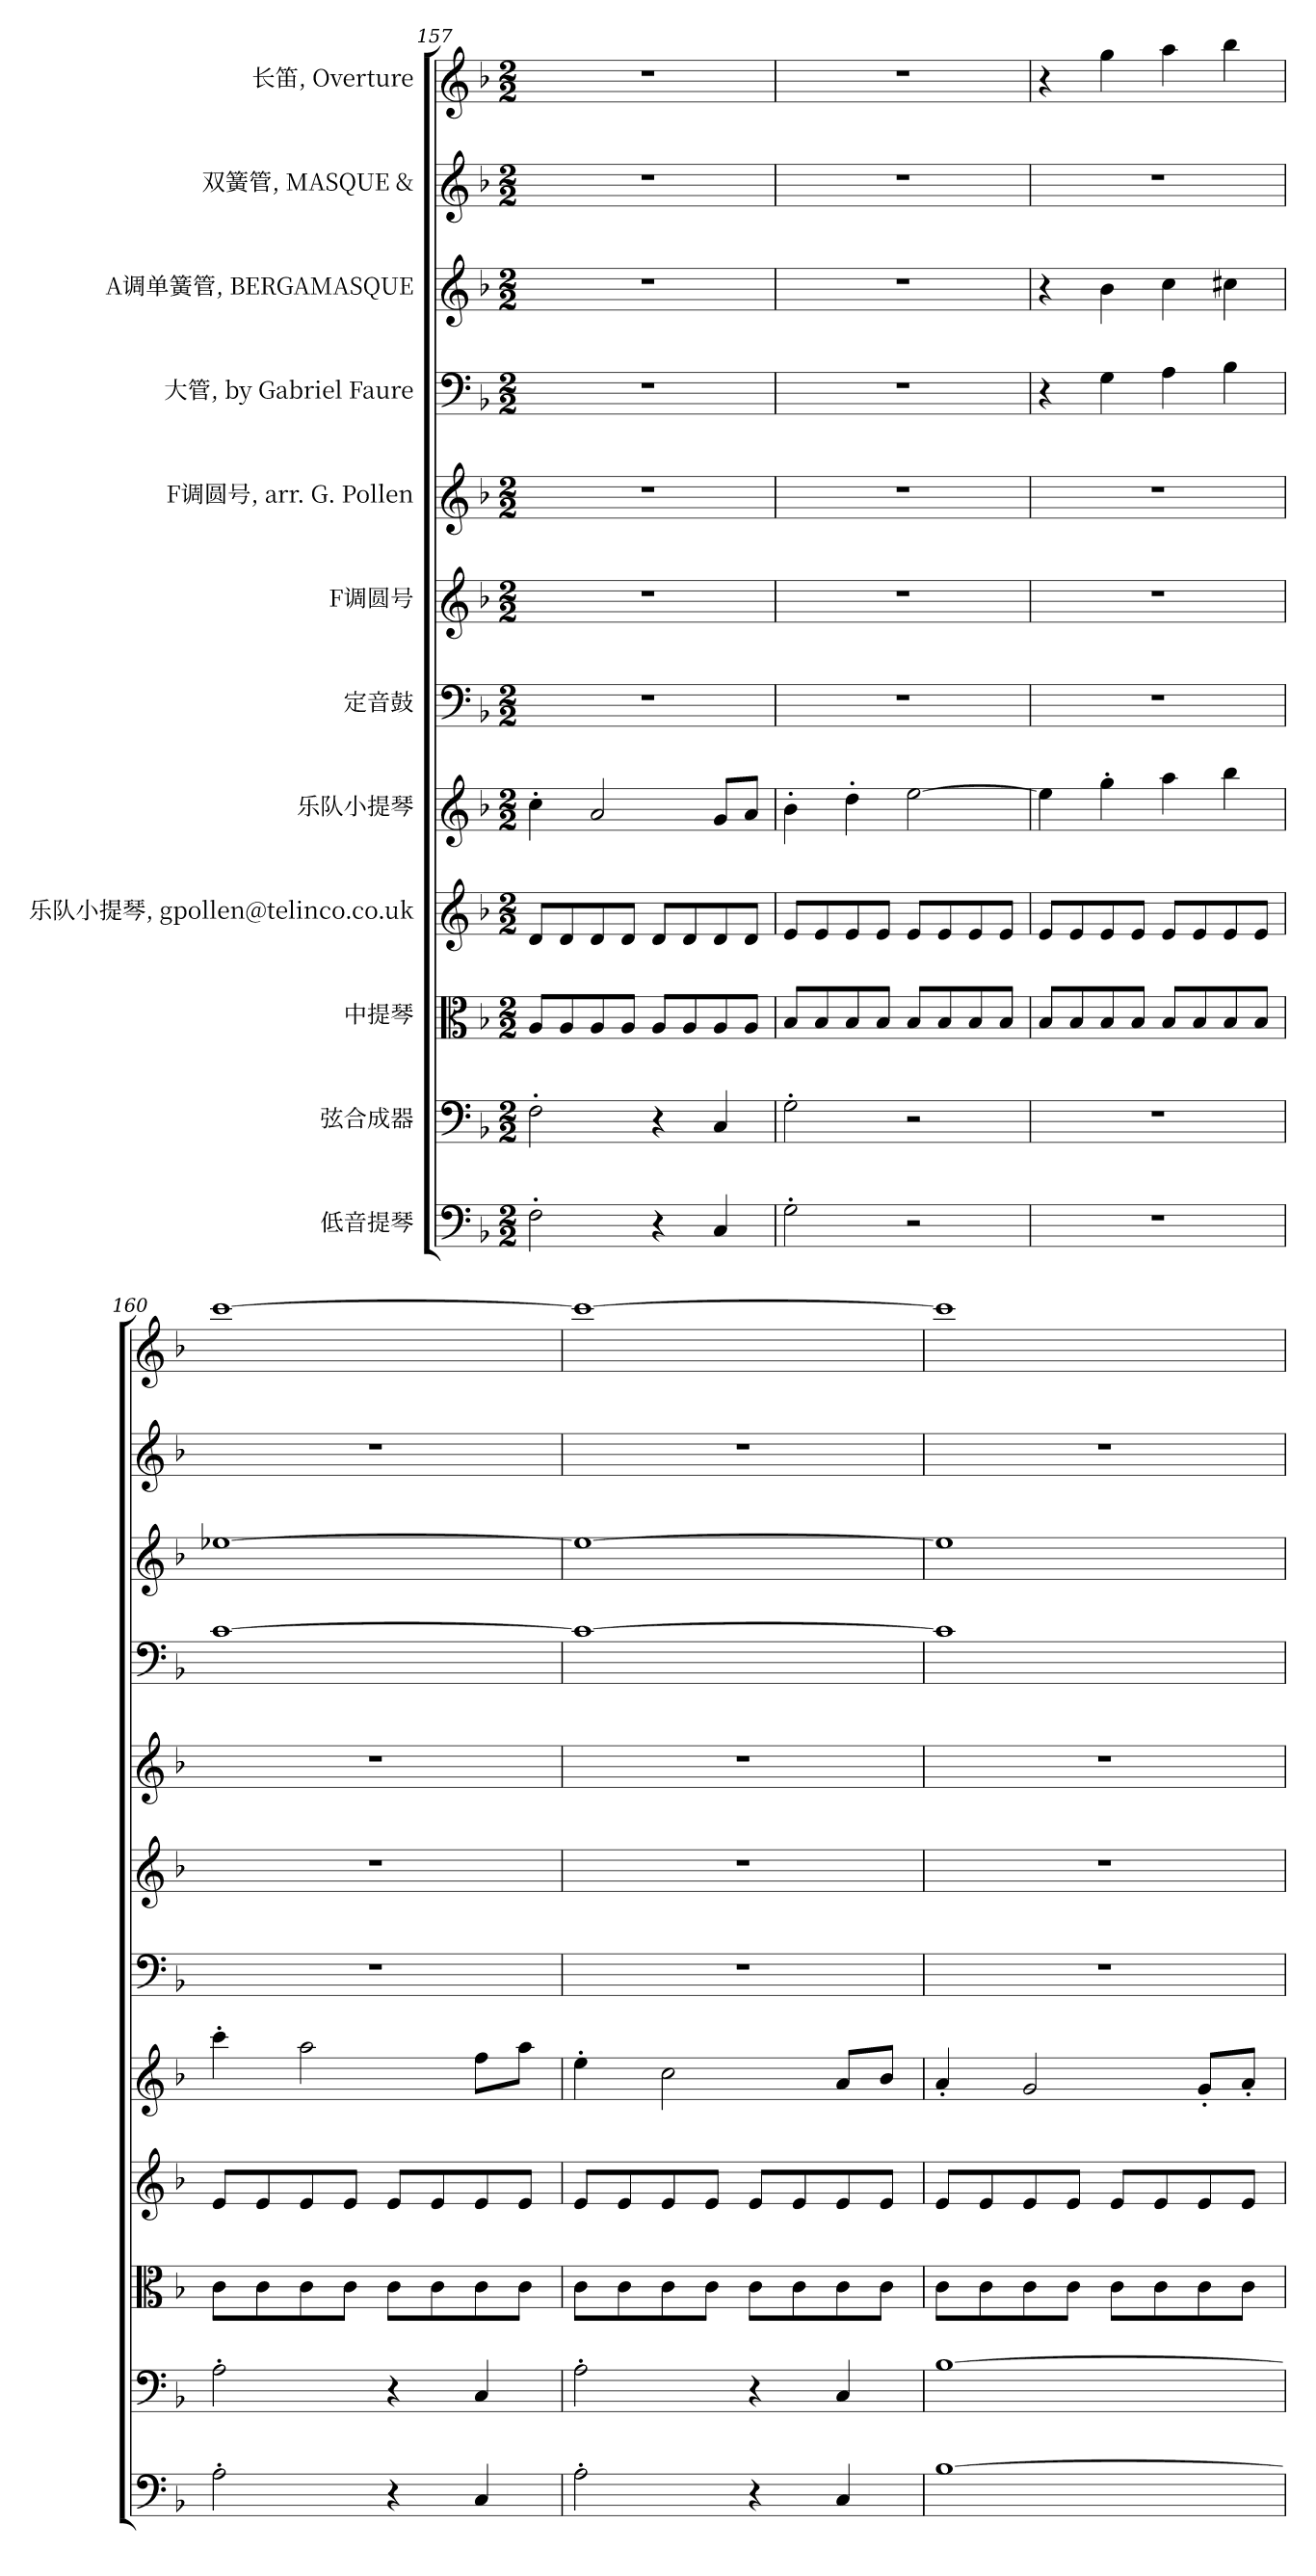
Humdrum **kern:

**kern	**kern	**kern	**kern	**kern	**kern	**kern	**kern	**kern	**kern	**kern	**kern
*part12	*part11	*part10	*part9	*part8	*part7	*part6	*part5	*part4	*part3	*part2	*part1
*staff12	*staff11	*staff10	*staff9	*staff8	*staff7	*staff6	*staff5	*staff4	*staff3	*staff2	*staff1
*I"低音提琴	*I"弦合成器	*I"中提琴	*I"乐队小提琴, gpollen@telinco.co.uk	*I"乐队小提琴	*I"定音鼓	*I"F调圆号	*I"F调圆号, arr. G. Pollen	*I"大管, by Gabriel Faure	*I"A调单簧管, BERGAMASQUE	*I"双簧管, MASQUE &amp;	*I"长笛, Overture
*clefF4	*clefF4	*clefC3	*clefG2	*clefG2	*clefF4	*clefG2	*clefG2	*clefF4	*clefG2	*clefG2	*clefG2
*ITrd7c12	*	*	*	*	*	*ITrd4c7	*ITrd4c7	*	*ITrd2c3	*	*
*k[b-]	*k[b-]	*k[b-]	*k[b-]	*k[b-]	*k[b-]	*k[b-e-]	*k[b-e-]	*k[b-]	*k[f#c#]	*k[b-]	*k[b-]
*M2/2	*M2/2	*M2/2	*M2/2	*M2/2	*M2/2	*M2/2	*M2/2	*M2/2	*M2/2	*M2/2	*M2/2
=157	=157	=157	=157	=157	=157	=157	=157	=157	=157	=157	=157
2FF'\	2F'\	8A/L	8d/L	4cc'\	1r	1r	1r	1r	1r	1r	1r
.	.	8A/	8d/	.	.	.	.	.	.	.	.
.	.	8A/	8d/	2a/	.	.	.	.	.	.	.
.	.	8A/J	8d/J	.	.	.	.	.	.	.	.
4r	4r	8A/L	8d/L	.	.	.	.	.	.	.	.
.	.	8A/	8d/	.	.	.	.	.	.	.	.
4CC/	4C/	8A/	8d/	8g/L	.	.	.	.	.	.	.
.	.	8A/J	8d/J	8a/J	.	.	.	.	.	.	.
=158	=158	=158	=158	=158	=158	=158	=158	=158	=158	=158	=158
2GG'\	2G'\	8B-/L	8e/L	4b-'\	1r	1r	1r	1r	1r	1r	1r
.	.	8B-/	8e/	.	.	.	.	.	.	.	.
.	.	8B-/	8e/	4dd'\	.	.	.	.	.	.	.
.	.	8B-/J	8e/J	.	.	.	.	.	.	.	.
2r	2r	8B-/L	8e/L	[2ee\	.	.	.	.	.	.	.
.	.	8B-/	8e/	.	.	.	.	.	.	.	.
.	.	8B-/	8e/	.	.	.	.	.	.	.	.
.	.	8B-/J	8e/J	.	.	.	.	.	.	.	.
!!LO:PB:g=z
=159	=159	=159	=159	=159	=159	=159	=159	=159	=159	=159	=159
1r	1r	8B-/L	8e/L	4ee\]	1r	1r	1r	4r	4r	1r	4r
.	.	8B-/	8e/	.	.	.	.	.	.	.	.
.	.	8B-/	8e/	4gg'\	.	.	.	4G\	4g\	.	4gg\
.	.	8B-/J	8e/J	.	.	.	.	.	.	.	.
.	.	8B-/L	8e/L	4aa\	.	.	.	4A\	4a\	.	4aa\
.	.	8B-/	8e/	.	.	.	.	.	.	.	.
.	.	8B-/	8e/	4bb-\	.	.	.	4B-\	4a#X\	.	4bb-\
.	.	8B-/J	8e/J	.	.	.	.	.	.	.	.
=160	=160	=160	=160	=160	=160	=160	=160	=160	=160	=160	=160
2AA'\	2A'\	8c\L	8e/L	4ccc'\	1r	1r	1r	[1c	[1ccn	1r	[1ccc
.	.	8c\	8e/	.	.	.	.	.	.	.	.
.	.	8c\	8e/	2aa\	.	.	.	.	.	.	.
.	.	8c\J	8e/J	.	.	.	.	.	.	.	.
4r	4r	8c\L	8e/L	.	.	.	.	.	.	.	.
.	.	8c\	8e/	.	.	.	.	.	.	.	.
4CC/	4C/	8c\	8e/	8ff\L	.	.	.	.	.	.	.
.	.	8c\J	8e/J	8aa\J	.	.	.	.	.	.	.
=161	=161	=161	=161	=161	=161	=161	=161	=161	=161	=161	=161
2AA'\	2A'\	8c\L	8e/L	4ee'\	1r	1r	1r	1c_	1cc_	1r	1ccc_
.	.	8c\	8e/	.	.	.	.	.	.	.	.
.	.	8c\	8e/	2cc\	.	.	.	.	.	.	.
.	.	8c\J	8e/J	.	.	.	.	.	.	.	.
4r	4r	8c\L	8e/L	.	.	.	.	.	.	.	.
.	.	8c\	8e/	.	.	.	.	.	.	.	.
4CC/	4C/	8c\	8e/	8a/L	.	.	.	.	.	.	.
.	.	8c\J	8e/J	8b-/J	.	.	.	.	.	.	.
=162	=162	=162	=162	=162	=162	=162	=162	=162	=162	=162	=162
[1BB-	[1B-	8c\L	8e/L	4a'/	1r	1r	1r	1c]	1cc]	1r	1ccc]
.	.	8c\	8e/	.	.	.	.	.	.	.	.
.	.	8c\	8e/	2g/	.	.	.	.	.	.	.
.	.	8c\J	8e/J	.	.	.	.	.	.	.	.
.	.	8c\L	8e/L	.	.	.	.	.	.	.	.
.	.	8c\	8e/	.	.	.	.	.	.	.	.
.	.	8c\	8e/	8g'/L	.	.	.	.	.	.	.
.	.	8c\J	8e/J	8a'/J	.	.	.	.	.	.	.
=	=	=	=	=	=	=	=	=	=	=	=
*-	*-	*-	*-	*-	*-	*-	*-	*-	*-	*-	*-
